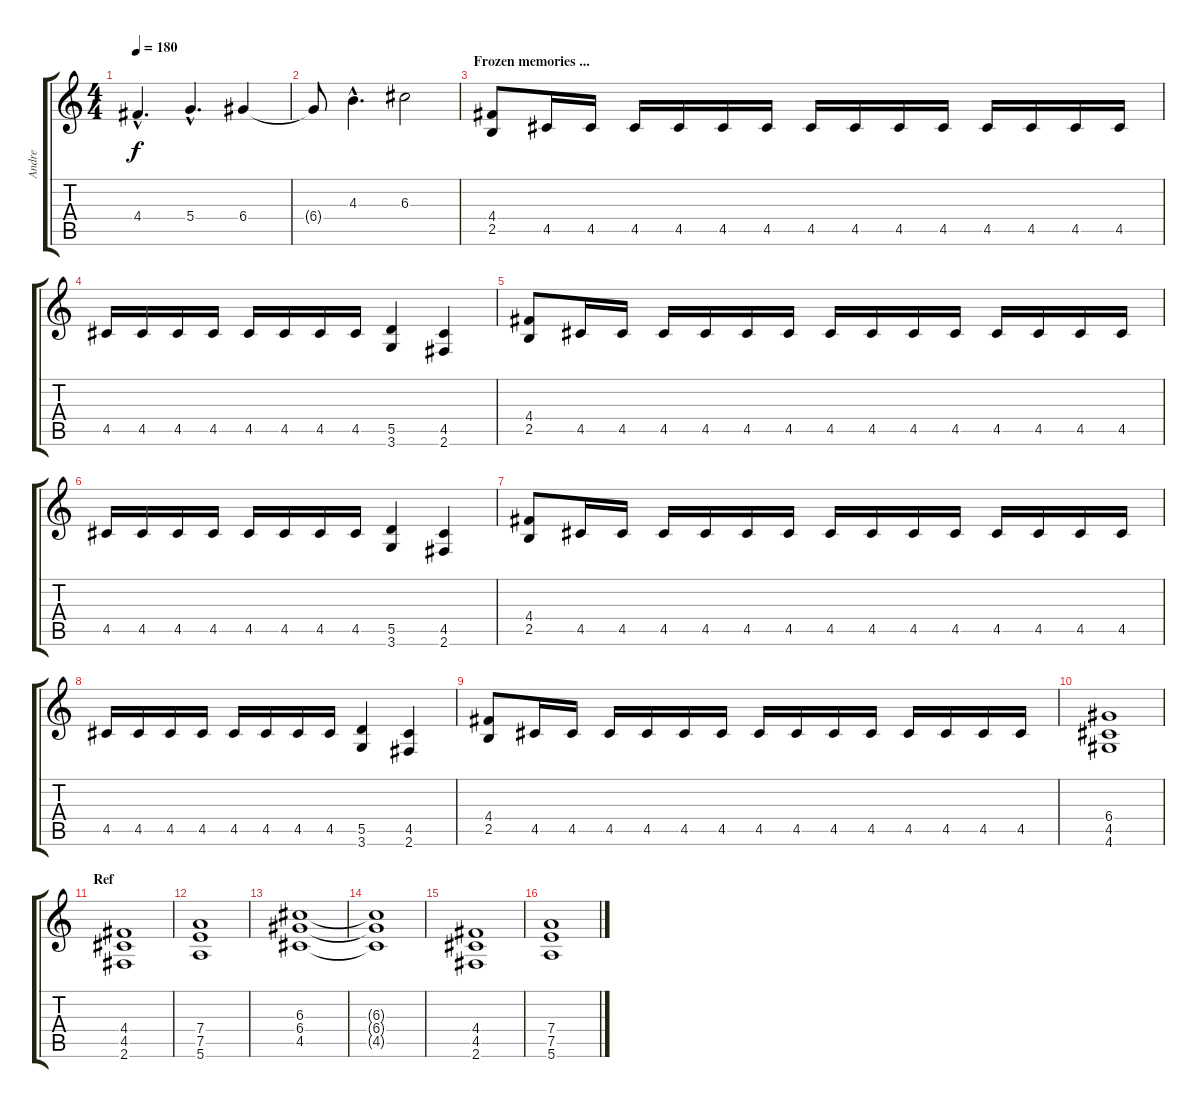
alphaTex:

\track ("Andre" "Andre") {instrument distortionguitar}
\staff {score tabs}
\tuning (E4 B3 G3 D3 A2 E2) {hide}
\ts (4 4)
\tempo 180
\clef g2
\ks c
4.4{hac}.4{d dy f} 5.4{hac}.4{d} 6.4.4 |
6.4{t}.8 4.3{hac}.4{d} 6.3.2 |
\section ("" "Frozen memories ...")
(4.4 2.5).8 4.5.16 4.5.16 4.5.16 4.5.16 4.5.16 4.5.16 4.5.16 4.5.16 4.5.16 4.5.16 4.5.16 4.5.16 4.5.16 4.5.16 |
4.5.16 4.5.16 4.5.16 4.5.16 4.5.16 4.5.16 4.5.16 4.5.16 (5.5 3.6).4 (4.5 2.6).4 |
(4.4 2.5).8 4.5.16 4.5.16 4.5.16 4.5.16 4.5.16 4.5.16 4.5.16 4.5.16 4.5.16 4.5.16 4.5.16 4.5.16 4.5.16 4.5.16 |
4.5.16 4.5.16 4.5.16 4.5.16 4.5.16 4.5.16 4.5.16 4.5.16 (5.5 3.6).4 (4.5 2.6).4 |
(4.4 2.5).8 4.5.16 4.5.16 4.5.16 4.5.16 4.5.16 4.5.16 4.5.16 4.5.16 4.5.16 4.5.16 4.5.16 4.5.16 4.5.16 4.5.16 |
4.5.16 4.5.16 4.5.16 4.5.16 4.5.16 4.5.16 4.5.16 4.5.16 (5.5 3.6).4 (4.5 2.6).4 |
(4.4 2.5).8 4.5.16 4.5.16 4.5.16 4.5.16 4.5.16 4.5.16 4.5.16 4.5.16 4.5.16 4.5.16 4.5.16 4.5.16 4.5.16 4.5.16 |
(6.4 4.5 4.6).1 |
\section ("" "Ref")
(4.4 4.5 2.6).1 |
(7.4 7.5 5.6).1 |
(6.3 6.4 4.5).1 |
(6.3{t} 6.4{t} 4.5{t}).1 |
(4.4 4.5 2.6).1 |
(7.4 7.5 5.6).1
